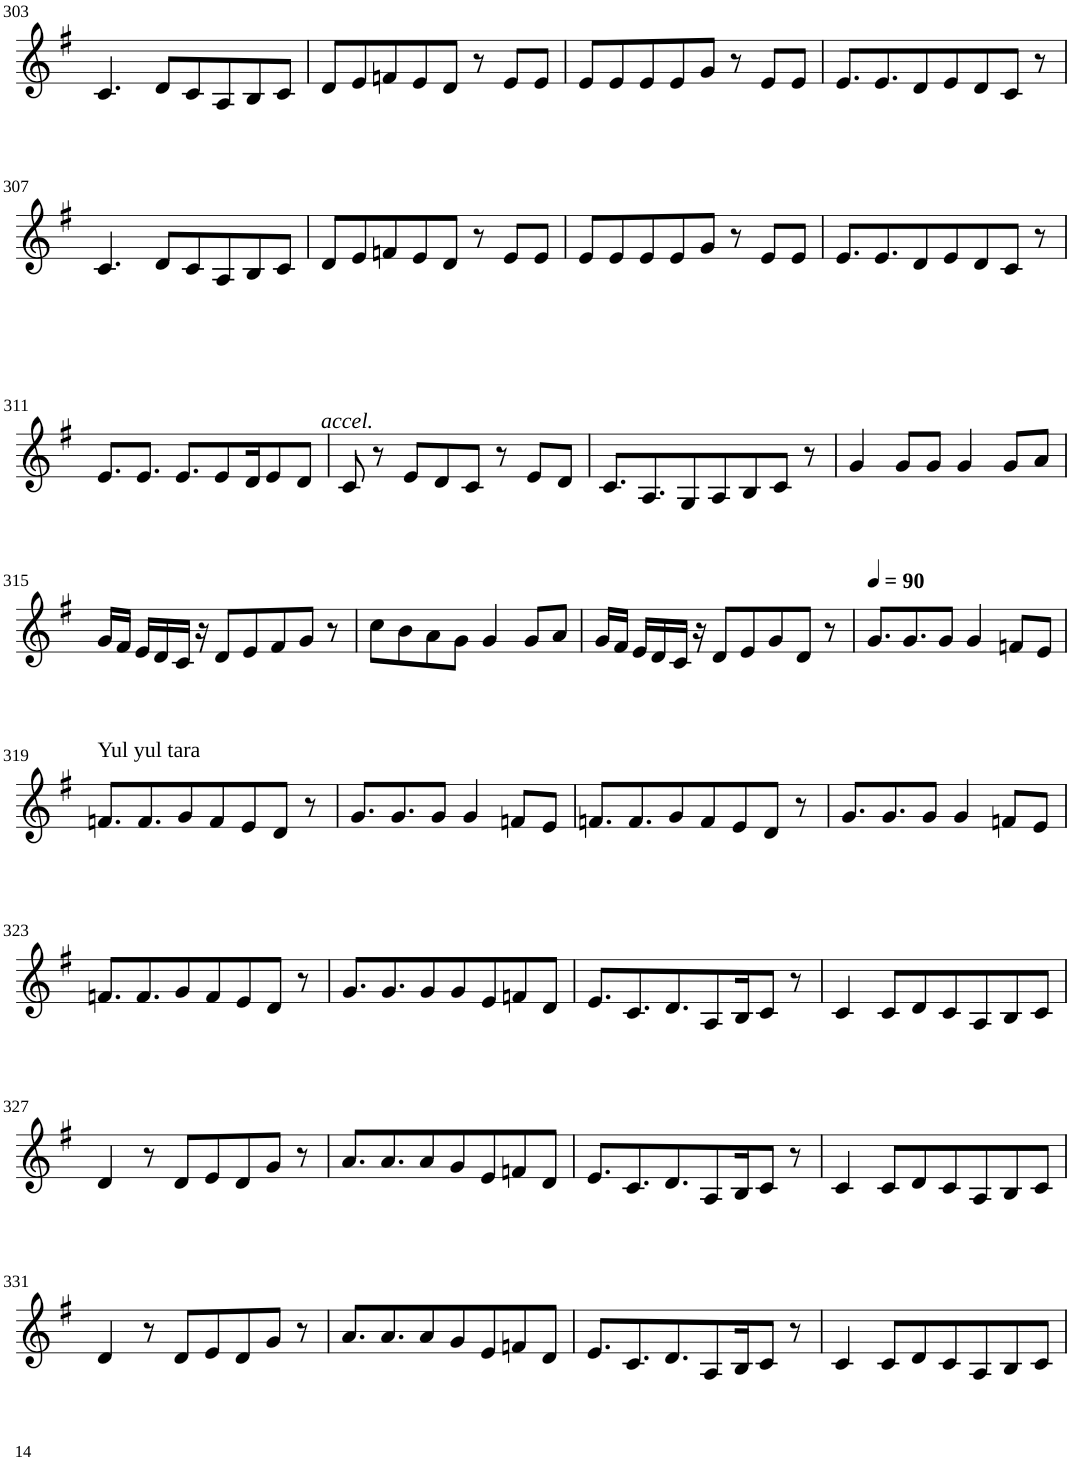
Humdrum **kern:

**kern
*part1
*staff1
*I"Violin
!!LO:PB:g=z
*clefG2
*k[f#]
*G:
*M8/8
=303
4.c/
8d/L
8c/
8A/
8B/
8c/J
=304
8d/L
8e/
8fn/
8e/
8d/J
8r
8e/L
8e/J
=305
8e/L
8e/
8e/
8e/
8g/J
8r
8e/L
8e/J
=306
8.e/L
8.e/
8d/
8e/
8d/
8c/J
8r
!!LO:LB:g=z
=307
4.c/
8d/L
8c/
8A/
8B/
8c/J
=308
!LO:TX:b:i:t=accel.
8d/L
8e/
8fn/
8e/
8d/J
8r
8e/L
8e/J
=309
8e/L
8e/
8e/
8e/
8g/J
8r
8e/L
8e/J
=310
8.e/L
8.e/
8d/
8e/
8d/
8c/J
8r
!!LO:LB:g=z
=311
8.e/L
8.e/J
8.e/L
8e/
16d/K
8e/
8d/J
=312
8c/
8r
8e/L
8d/
8c/J
8r
8e/L
8d/J
=313
8.c/L
8.A/
8G/
8A/
8B/
8c/J
8r
=314
4g/
8g/L
8g/J
4g/
8g/L
8a/J
!!LO:LB:g=z
=315
16g/LL
16f#/JJ
16e/LL
16d/
16c/JJ
16r
8d/L
8e/
8f#/
8g/J
8r
=316
8cc\L
8b\
8a\
8g\J
4g/
8g/L
8a/J
=317
16g/LL
16f#/JJ
16e/LL
16d/
16c/JJ
16r
8d/L
8e/
8g/
8d/J
8r
=318
*MM90
8.g/L
8.g/
8g/J
4g/
8fn/L
8e/J
!!LO:LB:g=z
=319
!LO:TX:a:t=Yul yul tara
8.fn/L
8.f/
8g/
8f/
8e/
8d/J
8r
=320
8.g/L
8.g/
8g/J
4g/
8fn/L
8e/J
=321
8.fn/L
8.f/
8g/
8f/
8e/
8d/J
8r
=322
8.g/L
8.g/
8g/J
4g/
8fn/L
8e/J
!!LO:LB:g=z
=323
8.fn/L
8.f/
8g/
8f/
8e/
8d/J
8r
=324
8.g/L
8.g/
8g/
8g/
8e/
8fn/
8d/J
=325
8.e/L
8.c/
8.d/
8A/
16B/K
8c/J
8r
=326
4c/
8c/L
8d/
8c/
8A/
8B/
8c/J
!!LO:LB:g=z
=327
4d/
8r
8d/L
8e/
8d/
8g/J
8r
=328
8.a/L
8.a/
8a/
8g/
8e/
8fn/
8d/J
=329
8.e/L
8.c/
8.d/
8A/
16B/K
8c/J
8r
=330
4c/
8c/L
8d/
8c/
8A/
8B/
8c/J
!!LO:LB:g=z
=331
4d/
8r
8d/L
8e/
8d/
8g/J
8r
=332
8.a/L
8.a/
8a/
8g/
8e/
8fn/
8d/J
=333
8.e/L
8.c/
8.d/
8A/
16B/K
8c/J
8r
=334
4c/
8c/L
8d/
8c/
8A/
8B/
8c/J
=
*-
